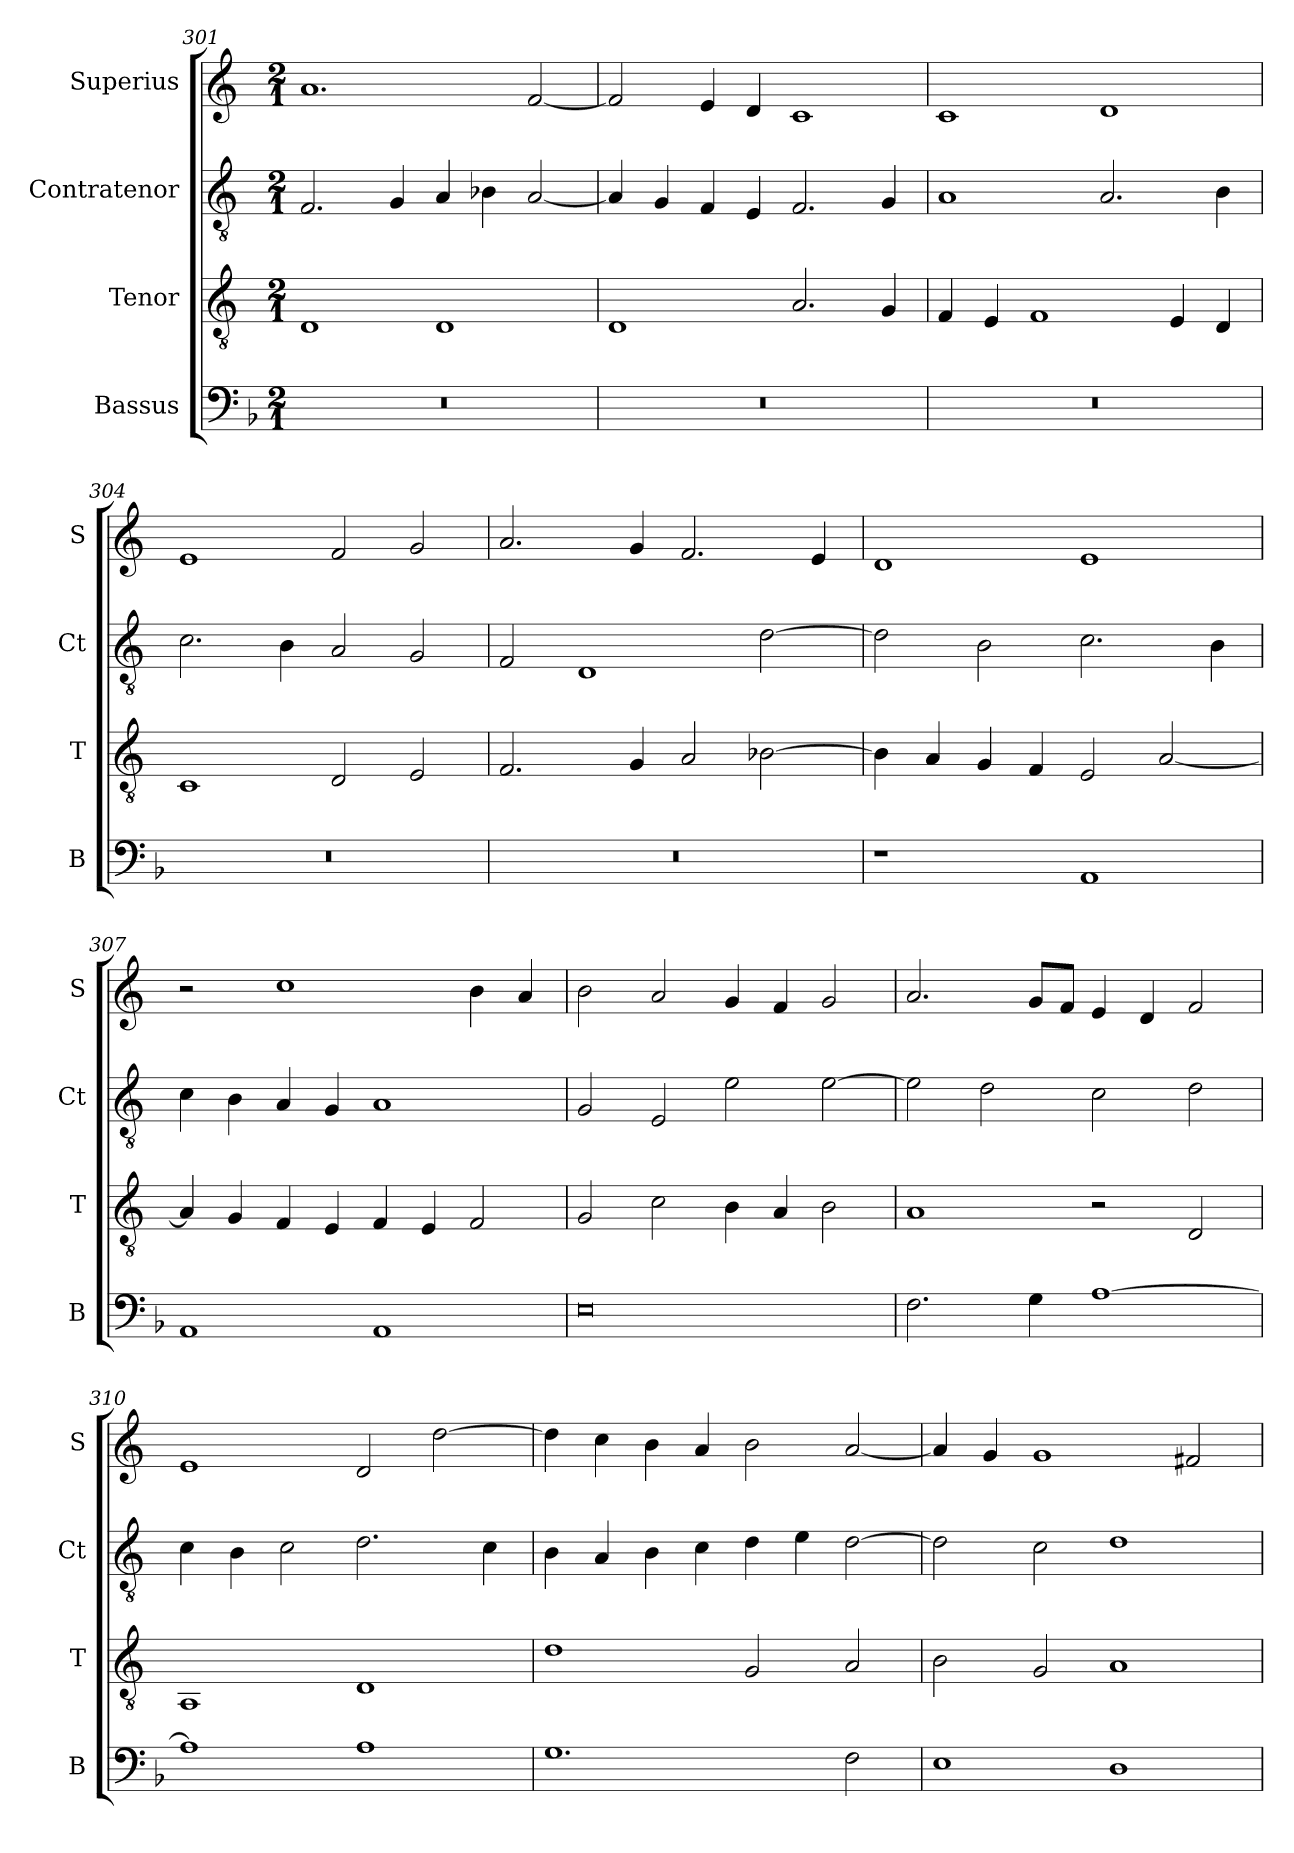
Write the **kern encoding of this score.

**kern	**kern	**kern	**kern
*part4	*part3	*part2	*part1
*staff4	*staff3	*staff2	*staff1
*I"Bassus	*I"Tenor	*I"Contratenor	*I"Superius
*I'B	*I'T	*I'Ct	*I'S
*clefF4	*clefGv2	*clefGv2	*clefG2
*k[b-]	*k[]	*k[]	*k[]
*M2/1	*M2/1	*M2/1	*M2/1
=301	=301	=301	=301
0r	1D	2.F/	1.a
.	.	4G/	.
.	1D	4A/	.
.	.	4B-X\	.
.	.	[2A/	[2f/
=302	=302	=302	=302
0r	1D	4A/]	2f/]
.	.	4G/	.
.	.	4F/	4e/
.	.	4E/	4d/
.	2.A/	2.F/	1c
.	4G/	4G/	.
=303	=303	=303	=303
0r	4F/	1A	1c
.	4E/	.	.
.	1F	.	.
.	.	2.A/	1d
.	4E/	.	.
.	4D/	4B\	.
=304	=304	=304	=304
0r	1C	2.c\	1e
.	.	4B\	.
.	2D/	2A/	2f/
.	2E/	2G/	2g/
=305	=305	=305	=305
0r	2.F/	2F/	2.a/
.	.	1D	.
.	4G/	.	4g/
.	2A/	.	2.f/
.	[2B-X\	[2d\	.
.	.	.	4e/
=306	=306	=306	=306
1r	4B-\]	2d\]	1d
.	4A/	.	.
.	4G/	2B\	.
.	4F/	.	.
1AA	2E/	2.c\	1e
.	[2A/	.	.
.	.	4B\	.
=307	=307	=307	=307
1AA	4A/]	4c\	2r
.	4G/	4B\	.
.	4F/	4A/	1cc
.	4E/	4G/	.
1AA	4F/	1A	.
.	4E/	.	.
.	2F/	.	4b\
.	.	.	4a/
=308	=308	=308	=308
0E	2G/	2G/	2b\
.	2c\	2E/	2a/
.	4B\	2e\	4g/
.	4A/	.	4f/
.	2B\	[2e\	2g/
=309	=309	=309	=309
2.F\	1A	2e\]	2.a/
.	.	2d\	.
4G\	.	.	8g/L
.	.	.	8f/J
[1A	2r	2c\	4e/
.	.	.	4d/
.	2D/	2d\	2f/
=310	=310	=310	=310
1A]	1AA	4c\	1e
.	.	4B\	.
.	.	2c\	.
1A	1D	2.d\	2d/
.	.	.	[2dd\
.	.	4c\	.
=311	=311	=311	=311
1.G	1d	4B\	4dd\]
.	.	4A/	4cc\
.	.	4B\	4b\
.	.	4c\	4a/
.	2G/	4d\	2b\
.	.	4e\	.
2F\	2A/	[2d\	[2a/
=312	=312	=312	=312
1E	2B\	2d\]	4a/]
.	.	.	4g/
.	2G/	2c\	1g
1D	1A	1d	.
.	.	.	2f#X/
=	=	=	=
*-	*-	*-	*-
